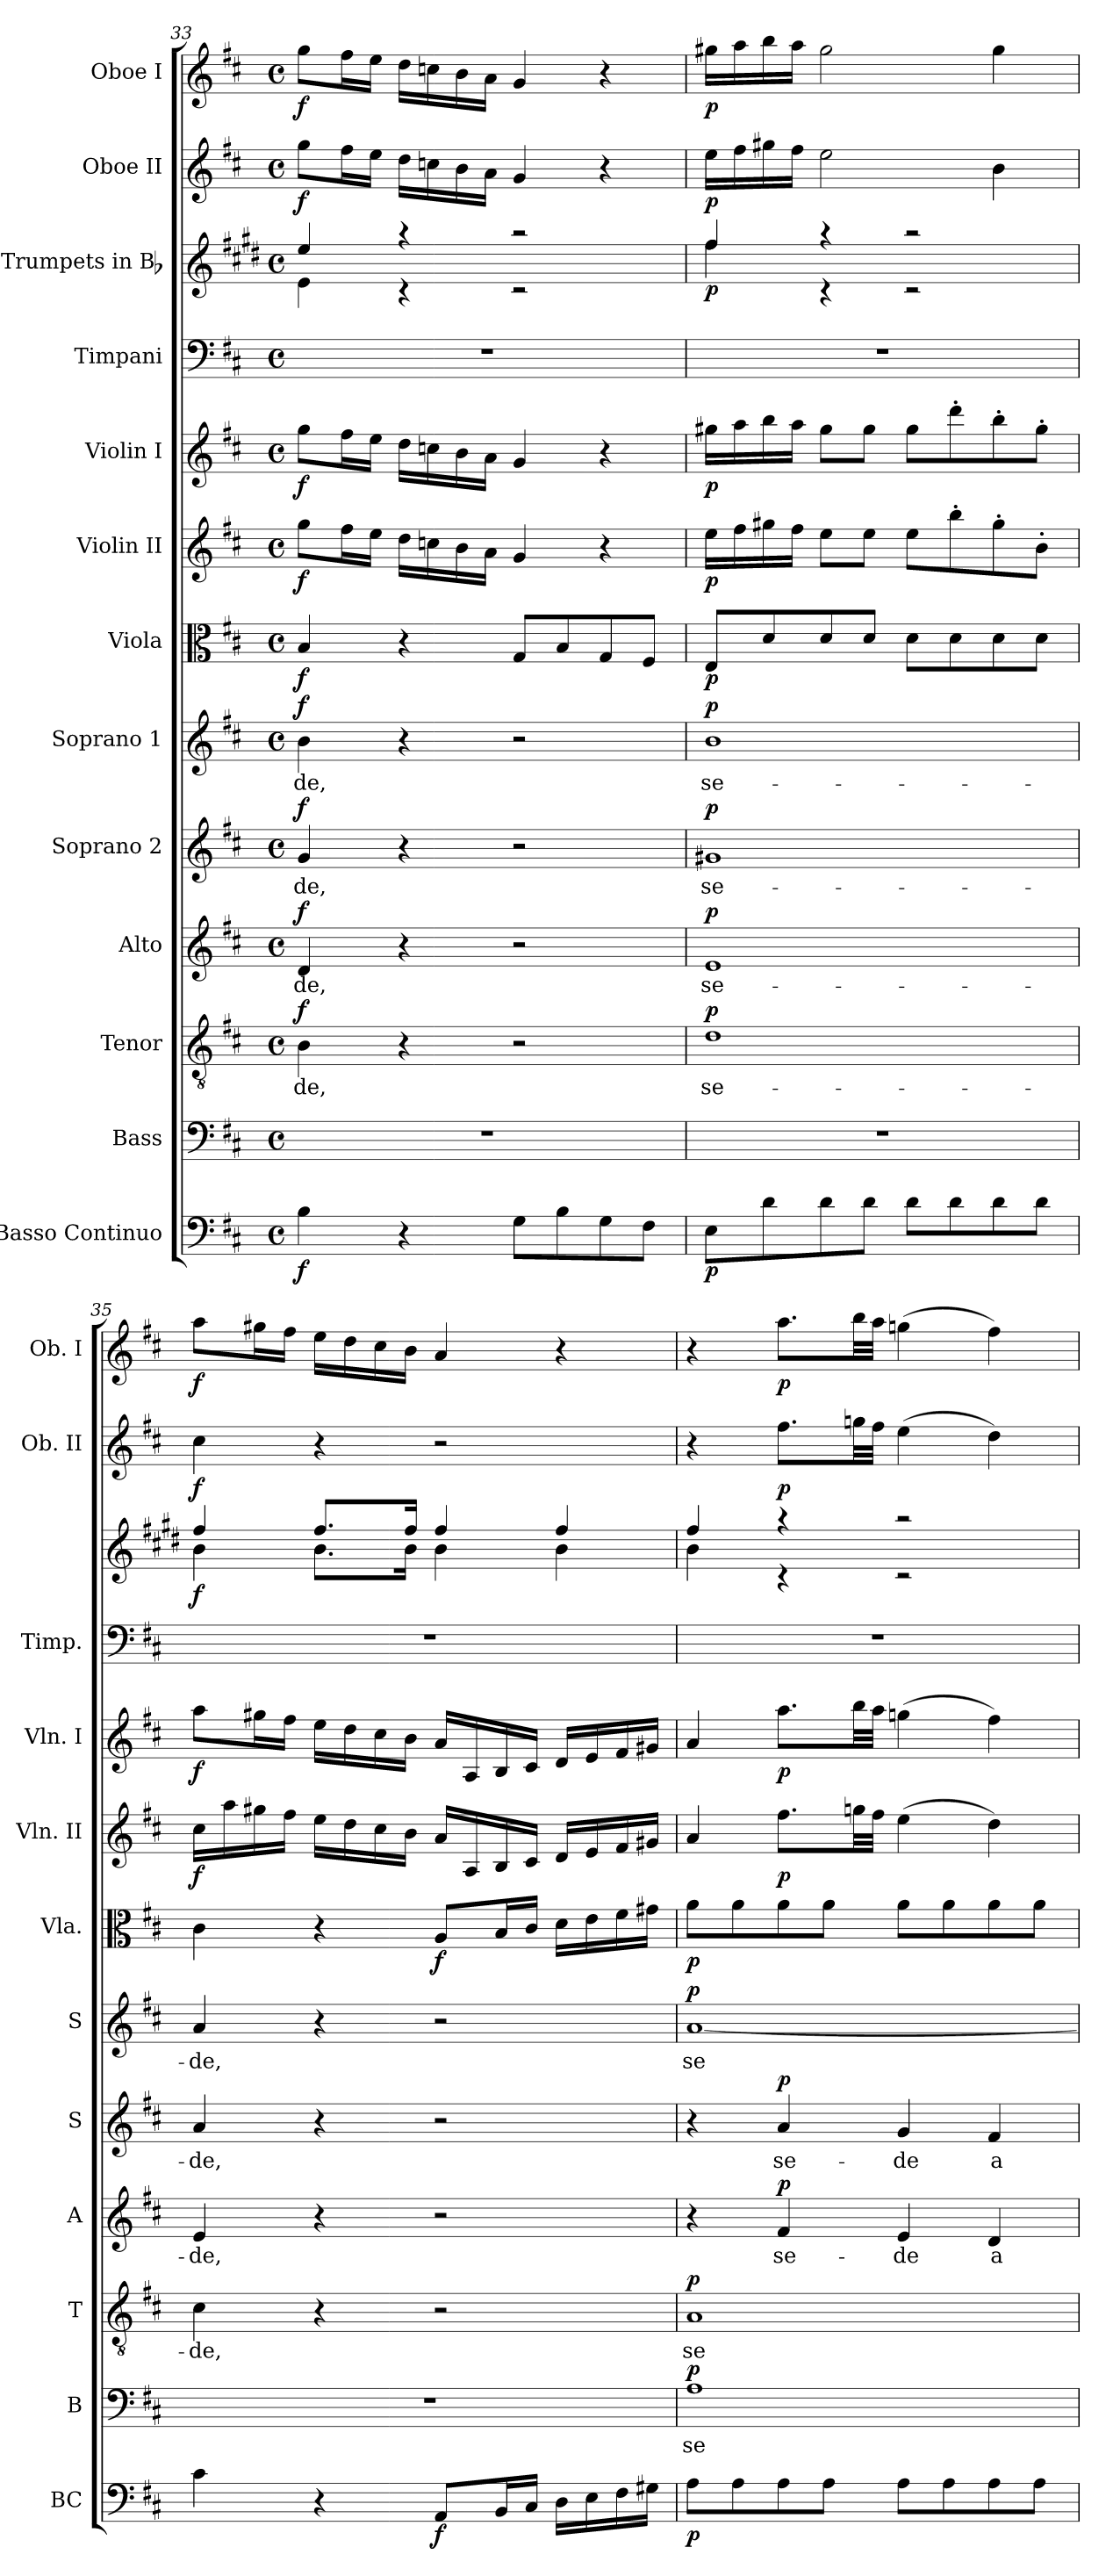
**kern	**dynam	**kern	**text	**dynam	**kern	**text	**dynam	**kern	**text	**dynam	**kern	**text	**dynam	**kern	**text	**dynam	**kern	**dynam	**kern	**dynam	**kern	**dynam	**kern	**kern	**dynam	**kern	**dynam	**kern	**dynam
*part13	*part13	*part12	*part12	*part12	*part11	*part11	*part11	*part10	*part10	*part10	*part9	*part9	*part9	*part8	*part8	*part8	*part7	*part7	*part6	*part6	*part5	*part5	*part4	*part3	*part3	*part2	*part2	*part1	*part1
*staff13	*staff13	*staff12	*staff12	*staff12	*staff11	*staff11	*staff11	*staff10	*staff10	*staff10	*staff9	*staff9	*staff9	*staff8	*staff8	*staff8	*staff7	*staff7	*staff6	*staff6	*staff5	*staff5	*staff4	*staff3	*staff3	*staff2	*staff2	*staff1	*staff1
*I"Basso Continuo	*	*I"Bass	*	*	*I"Tenor	*	*	*I"Alto	*	*	*I"Soprano 2	*	*	*I"Soprano 1	*	*	*I"Viola	*	*I"Violin II	*	*I"Violin I	*	*I"Timpani	*I"Trumpets in Bb	*	*I"Oboe II	*	*I"Oboe I	*
*I'BC	*	*I'B	*	*	*I'T	*	*	*I'A	*	*	*I'S	*	*	*I'S	*	*	*I'Vla.	*	*I'Vln. II	*	*I'Vln. I	*	*I'Timp.	*	*	*I'Ob. II	*	*I'Ob. I	*
*clefF4	*	*clefF4	*	*	*clefGv2	*	*	*clefG2	*	*	*clefG2	*	*	*clefG2	*	*	*clefC3	*	*clefG2	*	*clefG2	*	*clefF4	*clefG2	*	*clefG2	*	*clefG2	*
*	*	*	*	*	*	*	*	*	*	*	*	*	*	*	*	*	*	*	*	*	*	*	*	*ITrd1c2	*	*	*	*	*
*k[f#c#]	*	*k[f#c#]	*	*	*k[f#c#]	*	*	*k[f#c#]	*	*	*k[f#c#]	*	*	*k[f#c#]	*	*	*k[f#c#]	*	*k[f#c#]	*	*k[f#c#]	*	*k[f#c#]	*k[f#c#]	*	*k[f#c#]	*	*k[f#c#]	*
*D:	*	*D:	*	*	*D:	*	*	*D:	*	*	*D:	*	*	*D:	*	*	*D:	*	*D:	*	*D:	*	*D:	*D:	*	*D:	*	*D:	*
*M4/4	*	*M4/4	*	*	*M4/4	*	*	*M4/4	*	*	*M4/4	*	*	*M4/4	*	*	*M4/4	*	*M4/4	*	*M4/4	*	*M4/4	*M4/4	*	*M4/4	*	*M4/4	*
*met(c)	*	*met(c)	*	*	*met(c)	*	*	*met(c)	*	*	*met(c)	*	*	*met(c)	*	*	*met(c)	*	*met(c)	*	*met(c)	*	*met(c)	*met(c)	*	*met(c)	*	*met(c)	*
=33	=33	=33	=33	=33	=33	=33	=33	=33	=33	=33	=33	=33	=33	=33	=33	=33	=33	=33	=33	=33	=33	=33	=33	=33	=33	=33	=33	=33	=33
!	!LO:DY:b	!	!	!	!	!LO:LY:b	!LO:DY:a	!	!LO:LY:b	!LO:DY:a	!	!LO:LY:b	!LO:DY:a	!	!LO:LY:b	!LO:DY:a	!	!LO:DY:b	!	!LO:DY:b	!	!LO:DY:b	!	!	!	!	!LO:DY:b	!	!LO:DY:b
*	*	*	*	*	*	*	*	*	*	*	*	*	*	*	*	*	*	*	*	*	*	*	*	*^	*	*	*	*	*
4B\	f	1r	.	.	4B\	-de,	f	4d/	-de,	f	4g/	-de,	f	4b\	-de,	f	4B/	f	8gg\L	f	8gg\L	f	1r	4dd/	4d\	.	8gg\L	f	8gg\L	f
.	.	.	.	.	.	.	.	.	.	.	.	.	.	.	.	.	.	.	16ff#\L	.	16ff#\L	.	.	.	.	.	16ff#\L	.	16ff#\L	.
.	.	.	.	.	.	.	.	.	.	.	.	.	.	.	.	.	.	.	16ee\JJ	.	16ee\JJ	.	.	.	.	.	16ee\JJ	.	16ee\JJ	.
4r	.	.	.	.	4r	.	.	4r	.	.	4r	.	.	4r	.	.	4r	.	16dd\LL	.	16dd\LL	.	.	4raa	4rc	.	16dd\LL	.	16dd\LL	.
.	.	.	.	.	.	.	.	.	.	.	.	.	.	.	.	.	.	.	16ccn\	.	16ccn\	.	.	.	.	.	16ccn\	.	16ccn\	.
.	.	.	.	.	.	.	.	.	.	.	.	.	.	.	.	.	.	.	16b\	.	16b\	.	.	.	.	.	16b\	.	16b\	.
.	.	.	.	.	.	.	.	.	.	.	.	.	.	.	.	.	.	.	16a\JJ	.	16a\JJ	.	.	.	.	.	16a\JJ	.	16a\JJ	.
8G\L	.	.	.	.	2r	.	.	2r	.	.	2r	.	.	2r	.	.	8G/L	.	4g/	.	4g/	.	.	2raa	2rc	.	4g/	.	4g/	.
8B\	.	.	.	.	.	.	.	.	.	.	.	.	.	.	.	.	8B/	.	.	.	.	.	.	.	.	.	.	.	.	.
8G\	.	.	.	.	.	.	.	.	.	.	.	.	.	.	.	.	8G/	.	4r	.	4r	.	.	.	.	.	4r	.	4r	.
8F#\J	.	.	.	.	.	.	.	.	.	.	.	.	.	.	.	.	8F#/J	.	.	.	.	.	.	.	.	.	.	.	.	.
!!LO:PB:g=z
=34	=34	=34	=34	=34	=34	=34	=34	=34	=34	=34	=34	=34	=34	=34	=34	=34	=34	=34	=34	=34	=34	=34	=34	=34	=34	=34	=34	=34	=34	=34
!	!LO:DY:b	!	!	!	!	!LO:LY:b	!LO:DY:a	!	!LO:LY:b	!LO:DY:a	!	!LO:LY:b	!LO:DY:a	!	!LO:LY:b	!LO:DY:a	!	!LO:DY:b	!	!LO:DY:b	!	!LO:DY:b	!	!	!	!LO:DY:b	!	!LO:DY:b	!	!LO:DY:b
8E\L	p	1r	.	.	1d	se-	p	1e	se-	p	1g#X	se-	p	1b	se-	p	8E/L	p	16ee\LL	p	16gg#X\LL	p	1r	4ee/	4ee\	p	16ee\LL	p	16gg#X\LL	p
.	.	.	.	.	.	.	.	.	.	.	.	.	.	.	.	.	.	.	16ff#\	.	16aa\	.	.	.	.	.	16ff#\	.	16aa\	.
8d\	.	.	.	.	.	.	.	.	.	.	.	.	.	.	.	.	8d/	.	16gg#X\	.	16bb\	.	.	.	.	.	16gg#X\	.	16bb\	.
.	.	.	.	.	.	.	.	.	.	.	.	.	.	.	.	.	.	.	16ff#\JJ	.	16aa\JJ	.	.	.	.	.	16ff#\JJ	.	16aa\JJ	.
8d\	.	.	.	.	.	.	.	.	.	.	.	.	.	.	.	.	8d/	.	8ee\L	.	8gg#\L	.	.	4raa	4rc	.	2ee\	.	2gg#\	.
8d\J	.	.	.	.	.	.	.	.	.	.	.	.	.	.	.	.	8d/J	.	8ee\J	.	8gg#\J	.	.	.	.	.	.	.	.	.
8d\L	.	.	.	.	.	.	.	.	.	.	.	.	.	.	.	.	8d\L	.	8ee\L	.	8gg#\L	.	.	2raa	2rc	.	.	.	.	.
8d\	.	.	.	.	.	.	.	.	.	.	.	.	.	.	.	.	8d\	.	8bb'>\	.	8ddd'>\	.	.	.	.	.	.	.	.	.
8d\	.	.	.	.	.	.	.	.	.	.	.	.	.	.	.	.	8d\	.	8gg#'>\	.	8bb'>\	.	.	.	.	.	4b\	.	4gg#\	.
8d\J	.	.	.	.	.	.	.	.	.	.	.	.	.	.	.	.	8d\J	.	8b'>\J	.	8gg#'>\J	.	.	.	.	.	.	.	.	.
=35	=35	=35	=35	=35	=35	=35	=35	=35	=35	=35	=35	=35	=35	=35	=35	=35	=35	=35	=35	=35	=35	=35	=35	=35	=35	=35	=35	=35	=35	=35
!	!	!	!	!	!	!LO:LY:b	!	!	!LO:LY:b	!	!	!LO:LY:b	!	!	!LO:LY:b	!	!	!	!	!LO:DY:b	!	!LO:DY:b	!	!	!	!LO:DY:b	!	!LO:DY:b	!	!LO:DY:b
4c#i\	.	1r	.	.	4c#i\	-de,	.	4e/	-de,	.	4a/	-de,	.	4a/	-de,	.	4c#i\	.	16cc#\LL	f	8aa\L	f	1r	4ee/	4a\	f	4cc#\	f	8aa\L	f
.	.	.	.	.	.	.	.	.	.	.	.	.	.	.	.	.	.	.	16aa\	.	.	.	.	.	.	.	.	.	.	.
.	.	.	.	.	.	.	.	.	.	.	.	.	.	.	.	.	.	.	16gg#X\	.	16gg#X\L	.	.	.	.	.	.	.	16gg#X\L	.
.	.	.	.	.	.	.	.	.	.	.	.	.	.	.	.	.	.	.	16ff#\JJ	.	16ff#\JJ	.	.	.	.	.	.	.	16ff#\JJ	.
4r	.	.	.	.	4r	.	.	4r	.	.	4r	.	.	4r	.	.	4r	.	16ee\LL	.	16ee\LL	.	.	8.ee/L	8.a\L	.	4r	.	16ee\LL	.
.	.	.	.	.	.	.	.	.	.	.	.	.	.	.	.	.	.	.	16dd\	.	16dd\	.	.	.	.	.	.	.	16dd\	.
.	.	.	.	.	.	.	.	.	.	.	.	.	.	.	.	.	.	.	16cc#\	.	16cc#\	.	.	.	.	.	.	.	16cc#\	.
.	.	.	.	.	.	.	.	.	.	.	.	.	.	.	.	.	.	.	16b\JJ	.	16b\JJ	.	.	16ee/Jk	16a\Jk	.	.	.	16b\JJ	.
!	!LO:DY:b	!	!	!	!	!	!	!	!	!	!	!	!	!	!	!	!	!LO:DY:b	!	!	!	!	!	!	!	!	!	!	!	!
8AA/L	f	.	.	.	2r	.	.	2r	.	.	2r	.	.	2r	.	.	8A/L	f	16a/LL	.	16a/LL	.	.	4ee/	4a\	.	2r	.	4a/	.
.	.	.	.	.	.	.	.	.	.	.	.	.	.	.	.	.	.	.	16A/	.	16A/	.	.	.	.	.	.	.	.	.
16BB/L	.	.	.	.	.	.	.	.	.	.	.	.	.	.	.	.	16B/L	.	16B/	.	16B/	.	.	.	.	.	.	.	.	.
16C#/JJ	.	.	.	.	.	.	.	.	.	.	.	.	.	.	.	.	16c#/JJ	.	16c#/JJ	.	16c#/JJ	.	.	.	.	.	.	.	.	.
16D\LL	.	.	.	.	.	.	.	.	.	.	.	.	.	.	.	.	16d\LL	.	16d/LL	.	16d/LL	.	.	4ee/	4a\	.	.	.	4r	.
16E\	.	.	.	.	.	.	.	.	.	.	.	.	.	.	.	.	16e\	.	16e/	.	16e/	.	.	.	.	.	.	.	.	.
16F#\	.	.	.	.	.	.	.	.	.	.	.	.	.	.	.	.	16f#\	.	16f#/	.	16f#/	.	.	.	.	.	.	.	.	.
16G#X\JJ	.	.	.	.	.	.	.	.	.	.	.	.	.	.	.	.	16g#X\JJ	.	16g#X/JJ	.	16g#X/JJ	.	.	.	.	.	.	.	.	.
!!LO:PB:g=z
=36	=36	=36	=36	=36	=36	=36	=36	=36	=36	=36	=36	=36	=36	=36	=36	=36	=36	=36	=36	=36	=36	=36	=36	=36	=36	=36	=36	=36	=36	=36
!	!LO:DY:b	!	!LO:LY:b	!LO:DY:a	!	!LO:LY:b	!LO:DY:a	!	!	!	!	!	!	!	!LO:LY:b	!LO:DY:a	!	!LO:DY:b	!	!	!	!	!	!	!	!	!	!	!	!
8A\L	p	1A	se-	p	1A	se-	p	4r	.	.	4r	.	.	[1a	se-	p	8a\L	p	4a/	.	4a/	.	1r	4ee/	4a\	.	4r	.	4r	.
8A\	.	.	.	.	.	.	.	.	.	.	.	.	.	.	.	.	8a\	.	.	.	.	.	.	.	.	.	.	.	.	.
!	!	!	!	!	!	!	!	!	!LO:LY:b	!LO:DY:a	!	!LO:LY:b	!LO:DY:a	!	!	!	!	!	!	!LO:DY:b	!	!LO:DY:b	!	!	!	!	!	!LO:DY:b	!	!LO:DY:b
8A\	.	.	.	.	.	.	.	4f#/	se-	p	4a/	se-	p	.	.	.	8a\	.	8.ff#\L	p	8.aa\L	p	.	4raa	4rc	.	8.ff#\L	p	8.aa\L	p
8A\J	.	.	.	.	.	.	.	.	.	.	.	.	.	.	.	.	8a\J	.	.	.	.	.	.	.	.	.	.	.	.	.
.	.	.	.	.	.	.	.	.	.	.	.	.	.	.	.	.	.	.	32ggni\LL	.	32bb\LL	.	.	.	.	.	32ggni\LL	.	32bb\LL	.
.	.	.	.	.	.	.	.	.	.	.	.	.	.	.	.	.	.	.	32ff#\JJJ	.	32aa\JJJ	.	.	.	.	.	32ff#\JJJ	.	32aa\JJJ	.
!	!	!	!	!	!	!	!	!	!LO:LY:b	!	!	!LO:LY:b	!	!	!	!	!	!	!	!	!	!	!	!	!	!	!	!	!	!
8A\L	.	.	.	.	.	.	.	4e/	-de	.	4g/	-de	.	.	.	.	8a\L	.	(4ee\	.	(4ggni\	.	.	2raa	2rc	.	(4ee\	.	(4ggni\	.
8A\	.	.	.	.	.	.	.	.	.	.	.	.	.	.	.	.	8a\	.	.	.	.	.	.	.	.	.	.	.	.	.
!	!	!	!	!	!	!	!	!	!LO:LY:b	!	!	!LO:LY:b	!	!	!	!	!	!	!	!	!	!	!	!	!	!	!	!	!	!
8A\	.	.	.	.	.	.	.	4d/	a	.	4f#/	a	.	.	.	.	8a\	.	4dd\)	.	4ff#\)	.	.	.	.	.	4dd\)	.	4ff#\)	.
8A\J	.	.	.	.	.	.	.	.	.	.	.	.	.	.	.	.	8a\J	.	.	.	.	.	.	.	.	.	.	.	.	.
*	*	*	*	*	*	*	*	*	*	*	*	*	*	*	*	*	*	*	*	*	*	*	*	*v	*v	*	*	*	*	*
=	=	=	=	=	=	=	=	=	=	=	=	=	=	=	=	=	=	=	=	=	=	=	=	=	=	=	=	=	=
*-	*-	*-	*-	*-	*-	*-	*-	*-	*-	*-	*-	*-	*-	*-	*-	*-	*-	*-	*-	*-	*-	*-	*-	*-	*-	*-	*-	*-	*-
